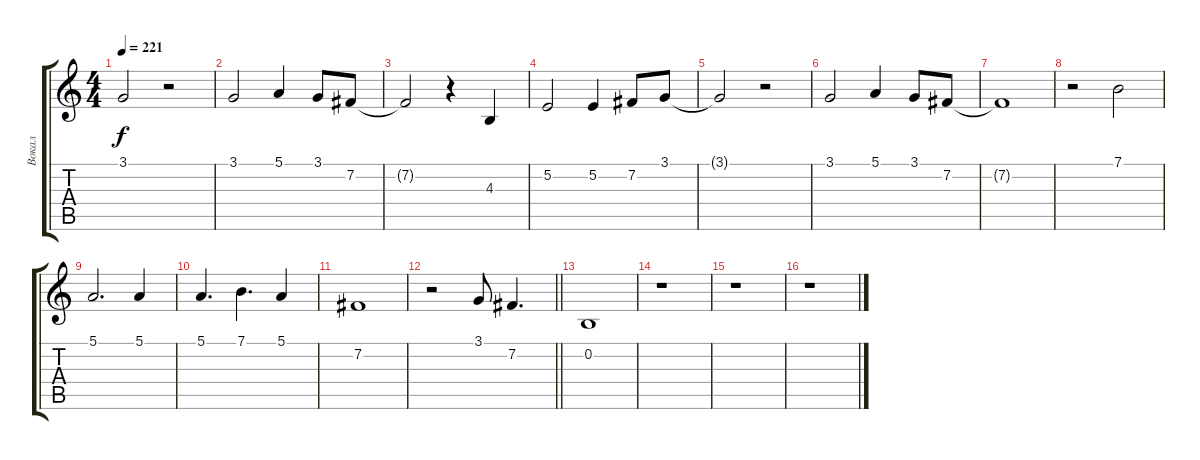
\track ("Вокал" "Вокал") {instrument oboe}
\staff {score tabs}
\tuning (E4 B3 G3 D3 A2 E2) {hide}
\ts (4 4)
\tempo 221
\clef g2
\ks c
3.1{t}.2{dy f} r.2 |
3.1.2 5.1.4 3.1.8 7.2.8 |
7.2{t}.2 r.4 4.3.4 |
5.2.2 5.2.4 7.2.8 3.1.8 |
3.1{t}.2 r.2 |
3.1.2 5.1.4 3.1.8 7.2.8 |
7.2{t}.1 |
r.2 7.1.2 |
5.1.2{d} 5.1.4 |
5.1.4{d} 7.1.4{d} 5.1.4 |
7.2.1 |
\barLineRight lightlight
r.2 3.1.8 7.2.4{d} |
0.2.1 |
r.1 |
r.1 |
r.1
